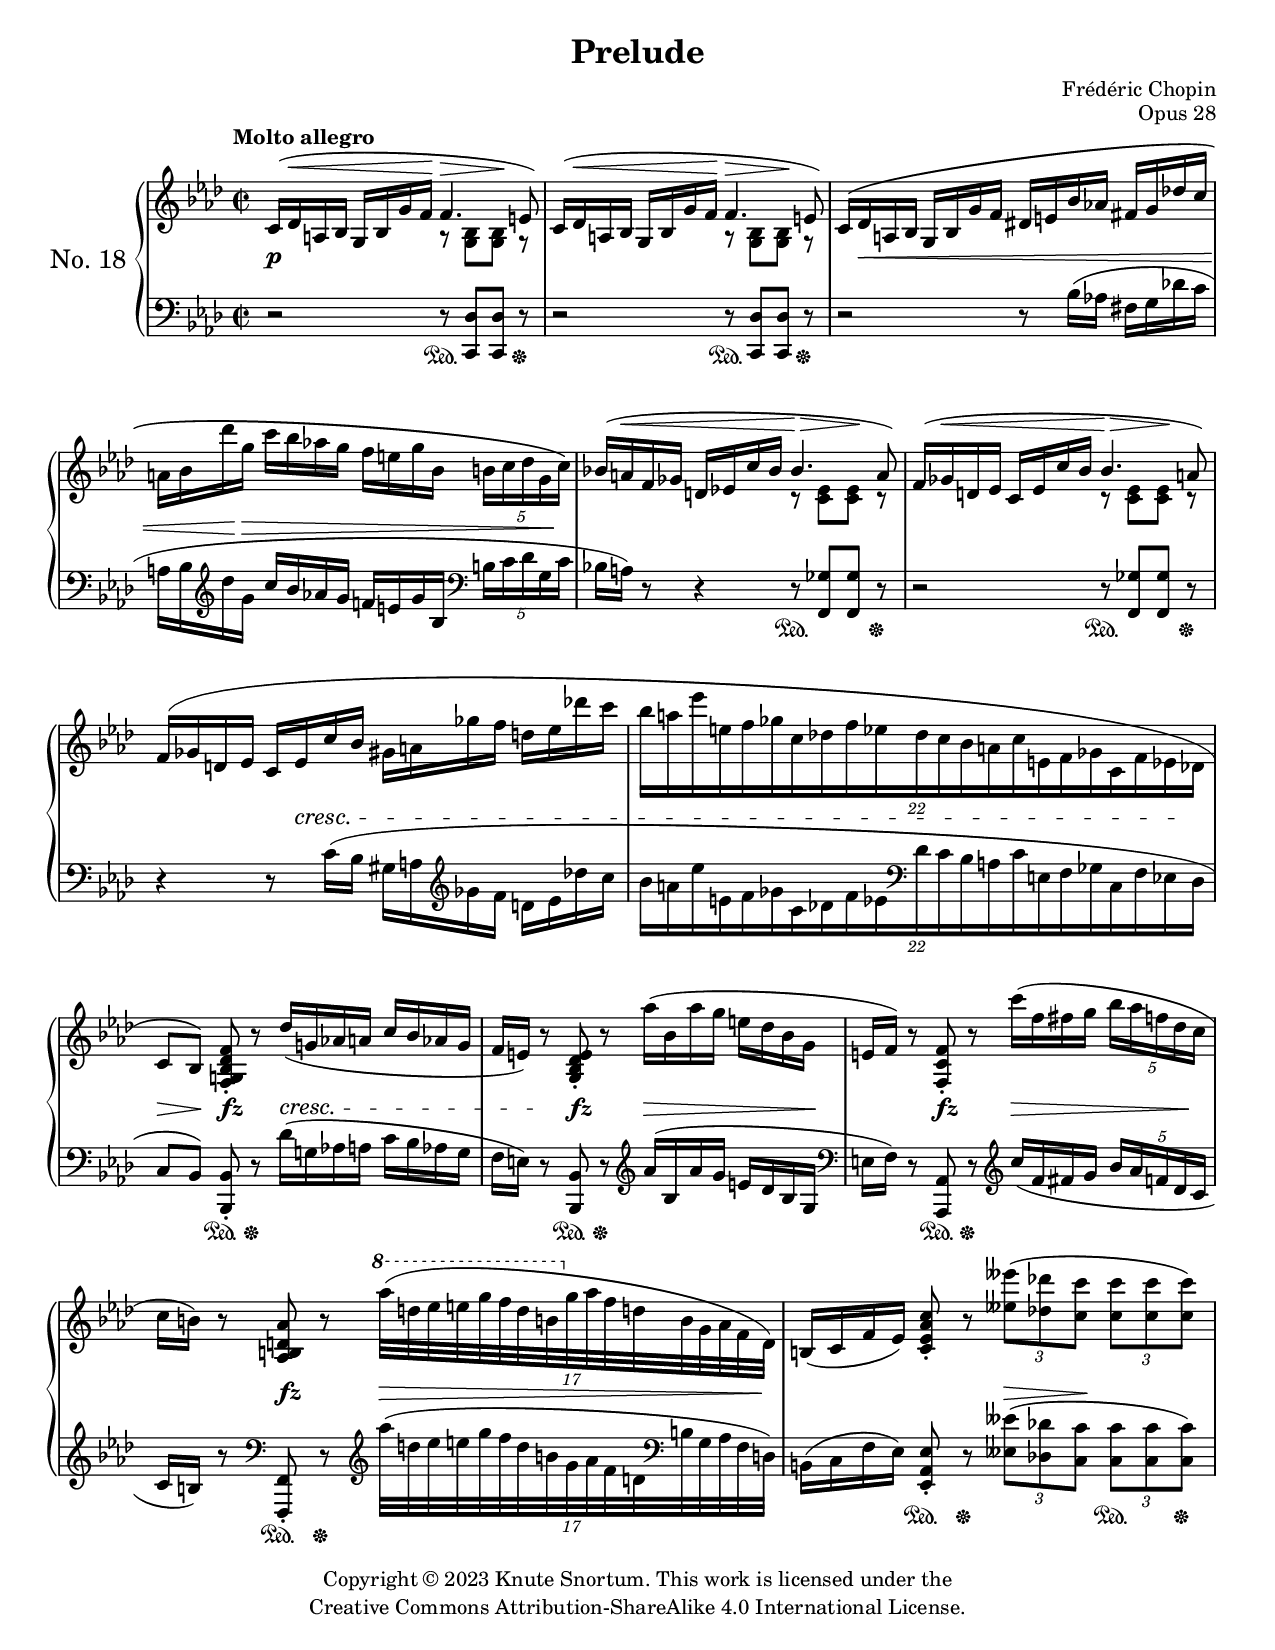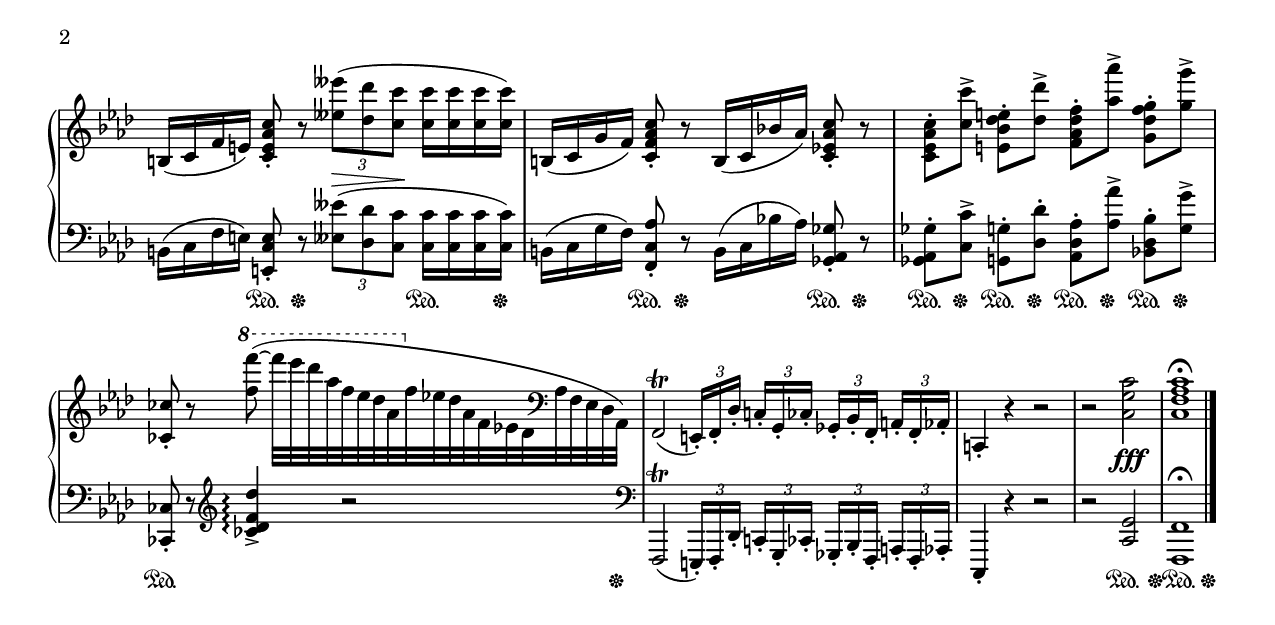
\version "2.24.0"

\include "includes/header-paper.ily"
%...+....1....+....2....+....3....+....4....+....5....+....6....+....7....+....

\version "2.24.0"
\language "english"

\include "global-variables.ily"

%%% Positions and shapes %%%

slurPositionA = \tweak positions #'(4 . 4) \etc
slurPositionB = \tweak positions #'(5 . 5) \etc

%%% Music %%%

global = {
  \time 2/2
  \key f \minor
  \accidentalStyle piano
  
  % Group sixteenth notes by fours
  \set Timing.beamExceptions = #'()
  \set Timing.baseMoment = #(ly:make-moment 1/4)
  \set Timing.beatStructure = 1,1,1,1
}


rightHand = \relative {
  \clef treble
  \global
  \set Score.tempoHideNote = ##t 
  \tempo "Molto allegro" 4 = 92
  
  c'16-\slurPositionA ^( \dynamicInsideSlur df^\< a bf  g bf g' f\!  
    << 
      << { \dynamicInsideSlur f4. e8) } { s4^\> s16\! s s8 } >>
      \new Voice { \voiceTwo r8 <g, bf>[ q] r  } 
    >> |
  c16-\slurPositionA ^( \dynamicInsideSlur df^\< a bf  g bf g' f\!  
    << 
      << { \dynamicInsideSlur f4. e8) } { s4^\> s16\! s s8 } >>
      \new Voice { \voiceTwo r8 <g, bf>[ q] r  } 
    >> |
  c16^\( df a bf  g bf g' f  ds e bf' af  fs g df' c |
  a16 bf df' g,  c bf af g  f e g bf,  \tuplet 5/4 { b16 c df g, c\) } |
  bf16-\slurPositionB ^( \dynamicInsideSlur a^\< f gf  d ef c' bf \stemUp
    << 
      << { \dynamicInsideSlur bf4. a8) } { s4^\> s16\! s s8 } >>
      \new Voice { \voiceTwo r8 <c, ef>[ q] r  } 
    >> \stemNeutral |
  f16-\slurPositionB ^( \dynamicInsideSlur gf^\< d ef  c ef c' bf \stemUp
    << 
      << { \dynamicInsideSlur bf4. a8) } { s4^\> s16\! s s8 } >>
      \new Voice { \voiceTwo r8 <c, ef>[ q] r  } 
    >> \stemNeutral |
  f16( gf d ef  c ef c' bf  gs a gf' f  d ef df' c |
  \tuplet 22/16 { bf[ a ef' e, f gf c, df f ef df c bf a c e, f gf 
    c, f ef df] } |
  
  \barNumberCheck 9
  c8 bf) <f g bf df f>-. r  df''16( g, af a  c bf af g |
  f16 e) r8 <g, bf df e>-. r  af''16( bf, af' g  e df bf g |
  e16 f) r8 <f, c' f>-. r  c'''16( f, fs g \tuplet 5/4 { bf af f df c } |
  c16 b) r8 <af, b d af'> r \tuplet 17/16 { \ottava 1 af'''32( d, ef e g f d b 
    \ottava 0 g af f d b g af f d) } |
  b16( c f ef) <c ef af c>8-. r \tuplet 3/2 4 { <eff' eff'>( <df df'> <c c'> 
    q q q) } |
  b,16( c f e) <c e af c>8-. r \tuplet 3/2 { <eff' eff'>( <df df'> <c c'> }
    q16 q q q) |
  b,16( c g' f) <c f af c>8-. r b16( c bf' af) <c, ef af c>8-. r |
  <c ef af c>8-. <c' c'>-> <e, bf' df e>-. <df' df'>-> <f, af df f>-.
    <af' af'>-> <g, df' f g>-. <g' g'>-> |
    
  \barNumberCheck 17
  <cf,, cf'>8-. r \ottava 1 <f'' f'>(~ f'32[ ef df af  f ef df af  \ottava 0
    f ef df af  f ef df \clef bass af  f ef df af]) |
  \tag midi { 
    \repeat unfold 8 { f32 g } \tuplet 3/2 { e16 f df'  c g cf  gf bf f
      a f af } |
  }
  \tag layout { 
    f2(\trill \tuplet 3/2 8 { e16-.)[ f-. df'-.]  c-.[ g-. cf-.]
      gf-.[ bf-. f-.]  a-.[ f-. af-.] } |
  } 
  c,4-. r r2 |
  r2 <c' g' c> |
  <c f af c>1\fermata |
  \bar "|."
}

leftHand = \relative {
  \clef bass
  \global

  r2 r8 <c, df'>[ q] r |
  r2 r8 <c df'>[ q] r |
  r2 r8 bf''16( af  fs g df' c |
  a16 bf \clef treble df' g,  c bf af g  f e g bf,  
    \clef bass \tuplet 5/4 { b16 c df g, c } |
  bf16 a) r8 r4 r8 <f, gf'>[ q] r |
  r2 r8 <f gf'>[ q] r |
  r4 r8 c''16( bf  gs a \clef treble gf' f  \stemDown d ef df' c |
  \tuplet 22/16 { bf[ a ef' e, f gf c, df f ef \clef bass df c bf a c e, f gf 
    c, f ef df] } \stemNeutral |
  
  \barNumberCheck 9
  c8 bf) <bf, bf'>-. r  df''16( g, af a  c bf af g |
  f16 e) r8 <bf, bf'> r  \clef treble af'''16( bf, af' g  e df bf g |
  \clef bass e16 f) r8 <af,, af'> r \clef treble c'''16( f, fs g 
    \tuplet 5/4 { bf af f df c } |
  c16 b) r8 \clef bass <f,, f'>-. r \clef treble \tuplet 17/16 { af''''32( d, 
    ef e g f d b g af f d \clef bass b g af f d) } |
  b16( c f ef) <ef, af ef'>8-. r \tuplet 3/2 4 { <eff' eff'>( <df df'> <c c'> 
    q q q) } |
  b16( c f e) <e, c' e>8-. r \tuplet 3/2 { <eff' eff'>( <df df'> <c c'> }
    q16 q q q) |
  b16( c g' f) <f, c' af'>8-. r b16( c bf' af) <gf, af gf'>8-. r |
  <gf af gf'>8-. <c c'>-> <g g'>-. <df' df'>-. <af df af'>-. <af' af'>->
    <bf, df bf'>-. <g' g'>-> |
    
  \barNumberCheck 17
  <cf,, cf'>8-. r \clef treble <cf'' df f df'>4->\arpeggio r2 |
  \tag midi { 
    \repeat unfold 8 { f32 g } \tuplet 3/2 { e16 f df'  c g cf  gf bf f  
      a f af } |
  }
  \tag layout { 
    \clef bass f,,,2(\trill \tuplet 3/2 8 { e16-.)[ f-. df'-.]  c-.[ g-. cf-.]
      gf-.[ bf-. f-.]  a-.[ f-. af-.] } |
  }
  c,4-. r r2 |
  r2 <c' g'> |
  <f, f'>1\fermata |
}

dynamics = {
  s1\p |
  s1 |
  s16 s\< s8 s2. |
  s8 s16\! s\> s2 s8. s16\! |
  s1 * 2 |
  s4 s16 s\cresc s8 s2 |
  s2... s16\! |
  
  \barNumberCheck 9
  s8\> s\! s4\fz s2\cresc |
  s8 s\! s4\fz s\> s8. s16\! |
  s4 s\fz s\> s8. s16\! |
  s4 s\fz s\> s8.. s32\! |
  s2 \tuplet 3/2 { s4\> s8\! } s4 |
  s2 \tuplet 3/2 { s4\> s8\! } s4 |
  s1 * 2 |
  
  \barNumberCheck 17 
  s1 * 3 |
  s2 s\fff |
  s1 |
}

pedal = {
  s2 s4.\sustainOn s8\sustainOff |
  s2 s4.\sustainOn s8\sustainOff |
  s1 * 2 |
  s2 s4.\sustainOn s8\sustainOff |
  s2 s4.\sustainOn s8\sustainOff |
  s1 * 2 |
  
  \barNumberCheck 9
  \repeat unfold 4 { s4 s8\sustainOn s\sustainOff s2 | }
  \override SustainPedal.Y-offset = 2
  s4 s8\sustainOn s\sustainOff s4 \tuplet 3/2 { s4\sustainOn s8\sustainOff } |
  \revert SustainPedal.Y-offset
  s4 s8\sustainOn s\sustainOff s4 s8.\sustainOn s16\sustainOff |
  s4 s8\sustainOn s\sustainOff s4 s8\sustainOn s\sustainOff |
  s8\sustainOn s\sustainOff s8\sustainOn s\sustainOff s8\sustainOn s\sustainOff
    s8\sustainOn s\sustainOff |
  
  \barNumberCheck 17
  s2....\sustainOn s32\sustainOff |
  s1 * 2 |
  s2 s\sustainOn |
  s2..\sustainOff\sustainOn s8\sustainOff |
}

forceBreaks = {
  s1\noBreak s1\noBreak s1\break\noPageBreak
  s1\noBreak s1\noBreak s1\break\noPageBreak
  s1\noBreak s1\break\noPageBreak
  s1\noBreak s1\noBreak s1\break\noPageBreak
  s1\noBreak s1\pageBreak
  
  s1\noBreak s1\noBreak s1\break\noPageBreak
}

preludeEighteenMusic = \score { 
  \keepWithTag #'layout
  \new PianoStaff \with { 
    instrumentName = \markup \huge "No. 18"
  } <<
    \new Staff = "upper" \rightHand
    \new Dynamics \dynamics
    \new Staff = "lower" \leftHand
    \new Dynamics \pedal
    \new Devnull \forceBreaks
  >>
  \layout {}
}

preludeEighteenMidi = \book {
  \bookOutputName "prelude-op28-no18"
  \score { 
    \keepWithTag #'midi
    <<
      \new Staff = "upper" << \rightHand \dynamics \pedal >> 
      \new Staff = "lower" << \leftHand \dynamics \pedal >> 
    >>
    \midi {}
  }
}


\header {
  title = "Prelude"
  opus = "Opus 28"
  composer = "Frédéric Chopin"
}

\paper {
  ragged-last-bottom = ##t
  min-systems-per-page = ##f
  system-system-spacing.padding = 2
  two-sided = ##f
}

\preludeEighteenMusic
\preludeEighteenMidi
